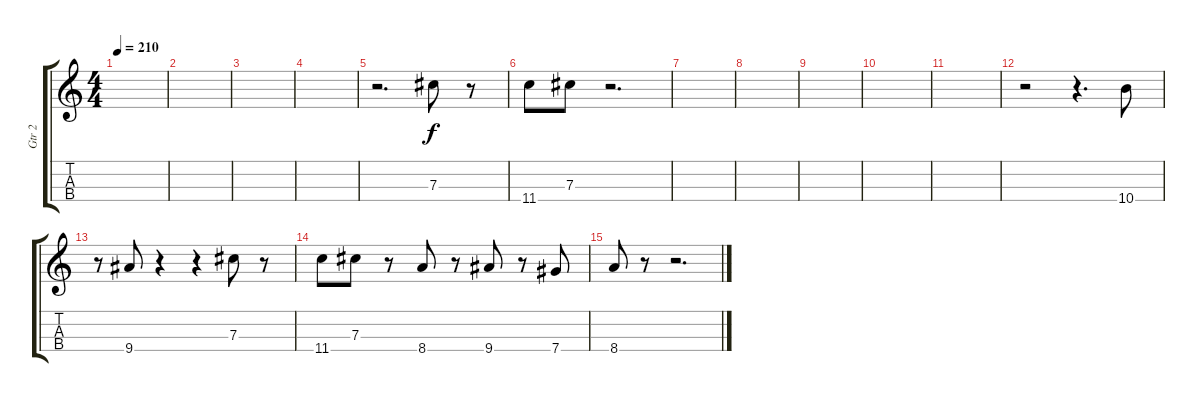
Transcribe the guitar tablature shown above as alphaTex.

\track ("Gtr 2" "Gtr 2") {instrument overdrivenguitar}
\staff {score tabs}
\tuning (Eb4 Bb3 Gb3 Db3) {hide}
\ts (4 4)
\tempo 210
\clef g2
\ks c
|
|
|
|
r.2{d} 7.3.8 r.8 |
11.4.8 7.3.8 r.2{d} |
|
|
|
|
|
r.2 r.4{d} 10.4.8 |
r.8 9.4.8 r.4 r.4 7.3.8 r.8 |
11.4.8 7.3.8 r.8 8.4.8 r.8 9.4.8 r.8 7.4.8 |
8.4.8 r.8 r.2{d}
